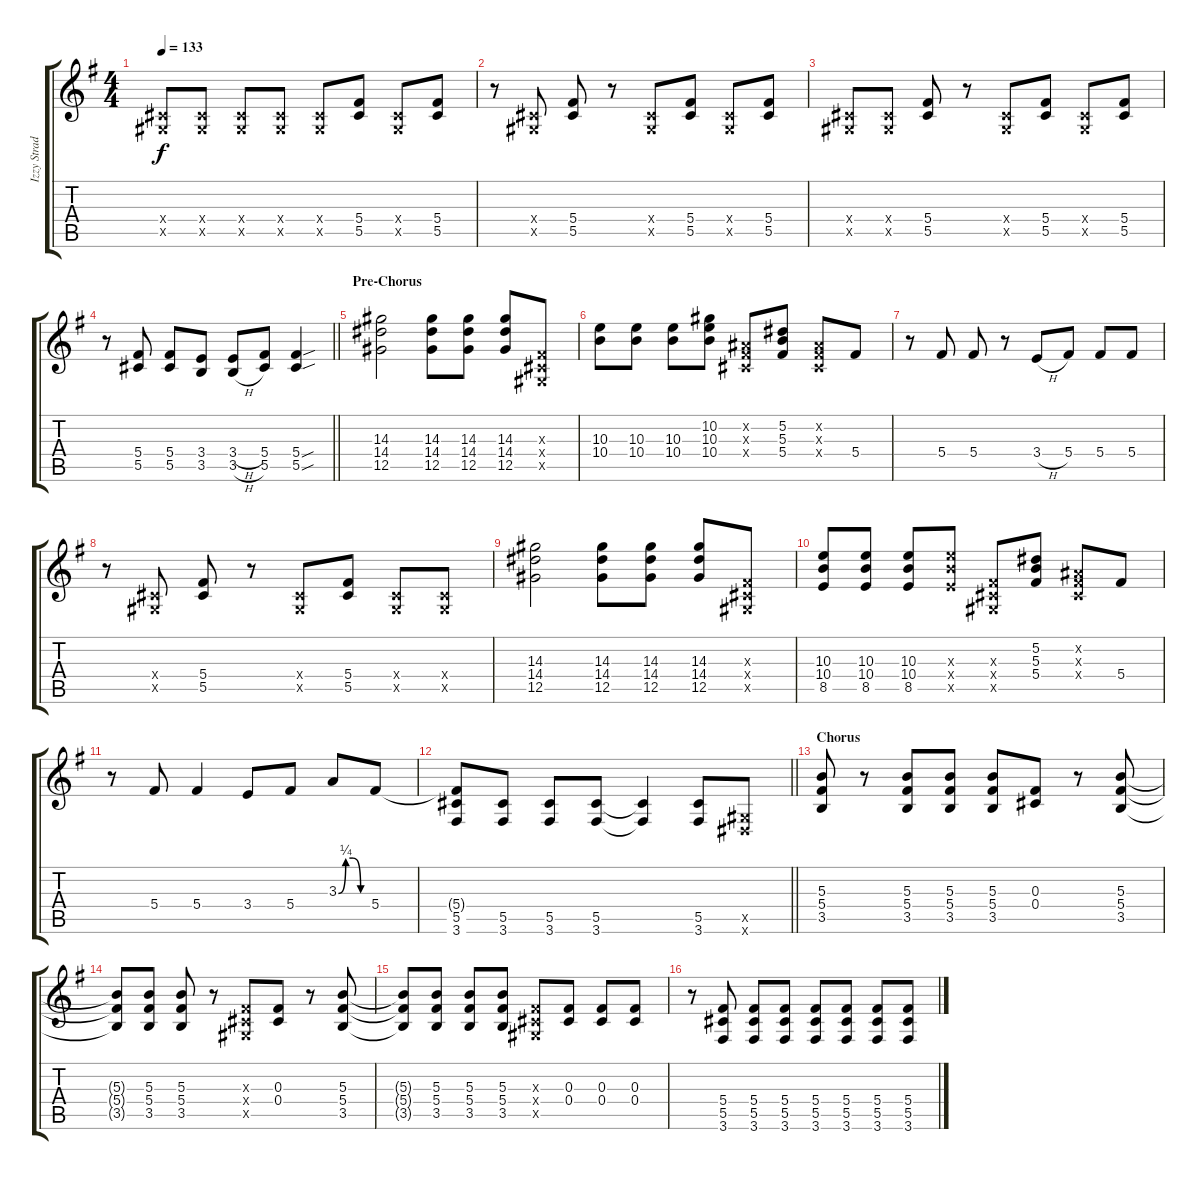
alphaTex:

\track ("Izzy Stradlin - Rhytm Guitar" "Izzy Strad") {instrument overdrivenguitar}
\staff {score tabs}
\tuning (Eb4 Bb3 Gb3 Db3 Ab2 Eb2) {hide}
\ts (4 4)
\tempo 133
\clef g2
\ks g
(0.4{x} 0.5{x}).8{dy f} (0.4{x} 0.5{x}).8 (0.4{x} 0.5{x}).8 (0.4{x} 0.5{x}).8 (0.4{x} 0.5{x}).8 (5.4 5.5).8 (0.4{x} 0.5{x}).8 (5.4 5.5).8 |
r.8 (0.4{x} 0.5{x}).8 (5.4 5.5).8 r.8 (0.4{x} 0.5{x}).8 (5.4 5.5).8 (0.4{x} 0.5{x}).8 (5.4 5.5).8 |
(0.4{x} 0.5{x}).8 (0.4{x} 0.5{x}).8 (5.4 5.5).8 r.8 (0.4{x} 0.5{x}).8 (5.4 5.5).8 (0.4{x} 0.5{x}).8 (5.4 5.5).8 |
\barLineRight lightlight
r.8 (5.4 5.5).8 (5.4 5.5).8 (3.4 3.5).8 (3.4{h} 3.5{h}).8 (5.4 5.5).8 (5.4{sou} 5.5{sou}).4 |
\section ("" "Pre-Chorus")
(14.3 14.4 12.5).2 (14.3 14.4 12.5).8 (14.3 14.4 12.5).8 (14.3 14.4 12.5).8 (0.3{x} 0.4{x} 0.5{x}).8 |
(10.3 10.4).8 (10.3 10.4).8 (10.3 10.4).8 (10.2 10.3 10.4).8 (0.2{x} 0.3{x} 0.4{x}).8 (5.2 5.3 5.4).8 (0.2{x} 0.3{x} 0.4{x}).8 5.4.8 |
r.8 5.4.8 5.4.8 r.8 3.4{h}.8 5.4.8 5.4.8 5.4.8 |
r.8 (0.4{x} 0.5{x}).8 (5.4 5.5).8 r.8 (0.4{x} 0.5{x}).8 (5.4 5.5).8 (0.4{x} 0.5{x}).8 (0.4{x} 0.5{x}).8 |
(14.3 14.4 12.5).2 (14.3 14.4 12.5).8 (14.3 14.4 12.5).8 (14.3 14.4 12.5).8 (0.3{x} 0.4{x} 0.5{x}).8 |
(10.3 10.4 8.5).8 (10.3 10.4 8.5).8 (10.3 10.4 8.5).8 (10.3{x} 10.4{x} 8.5{x}).8 (0.3{x} 0.4{x} 0.5{x}).8 (5.2 5.3 5.4).8 (0.2{x} 0.3{x} 0.4{x}).8 5.4.8 |
r.8 5.4.8 5.4.4 3.4.8 5.4.8 3.3{be (custom 0 0 15 1 30 1 46 0 60 0)}.8 5.4.8 |
\barLineRight lightlight
(5.4{t} 5.5 3.6).8 (5.5 3.6).8 (5.5 3.6).8 (5.5 3.6).8 (5.5{t} 3.6{t}).4 (5.5 3.6).8 (0.5{x} 0.6{x}).8 |
\section ("" "Chorus")
(5.3 5.4 3.5).8 r.8 (5.3 5.4 3.5).8 (5.3 5.4 3.5).8 (5.3 5.4 3.5).8 (0.3 0.4).8 r.8 (5.3 5.4 3.5).8 |
(5.3{t} 5.4{t} 3.5{t}).8 (5.3 5.4 3.5).8 (5.3 5.4 3.5).8 r.8 (0.3{x} 0.4{x} 0.5{x}).8 (0.3 0.4).8 r.8 (5.3 5.4 3.5).8 |
(5.3{t} 5.4{t} 3.5{t}).8 (5.3 5.4 3.5).8 (5.3 5.4 3.5).8 (5.3 5.4 3.5).8 (0.3{x} 0.4{x} 0.5{x}).8 (0.3 0.4).8 (0.3 0.4).8 (0.3 0.4).8 |
r.8 (5.4 5.5 3.6).8 (5.4 5.5 3.6).8 (5.4 5.5 3.6).8 (5.4 5.5 3.6).8 (5.4 5.5 3.6).8 (5.4 5.5 3.6).8 (5.4 5.5 3.6).8
